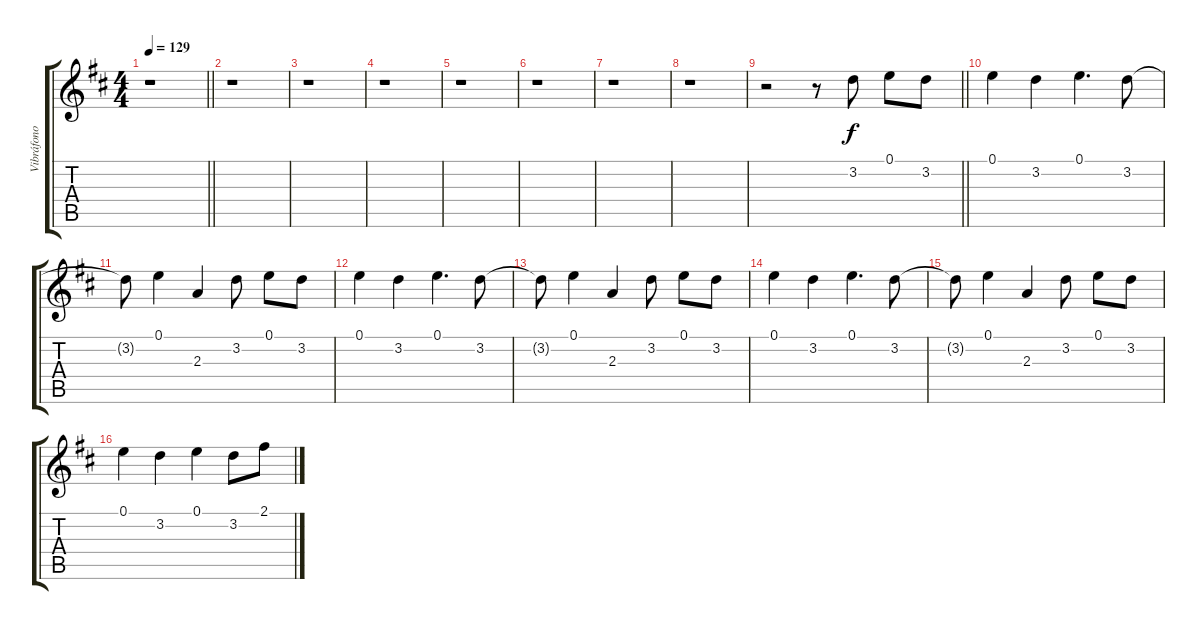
\track ("Vibráfono" "Vibráfono") {instrument vibraphone}
\staff {score tabs}
\tuning (E5 B4 G4 D4 A3 E3) {hide}
\ts (4 4)
\tempo 129
\clef g2
\barLineRight lightlight
\ks d
r.1{dy mf} |
r.1 |
r.1 |
r.1 |
r.1 |
r.1 |
r.1 |
r.1 |
\barLineRight lightlight
r.2 r.8 3.2.8{dy f} 0.1.8 3.2.8 |
0.1.4 3.2.4 0.1.4{d} 3.2.8 |
3.2{t}.8 0.1.4 2.3.4 3.2.8 0.1.8 3.2.8 |
0.1.4 3.2.4 0.1.4{d} 3.2.8 |
3.2{t}.8 0.1.4 2.3.4 3.2.8 0.1.8 3.2.8 |
0.1.4 3.2.4 0.1.4{d} 3.2.8 |
3.2{t}.8 0.1.4 2.3.4 3.2.8 0.1.8 3.2.8 |
0.1.4 3.2.4 0.1.4 3.2.8 2.1.8
